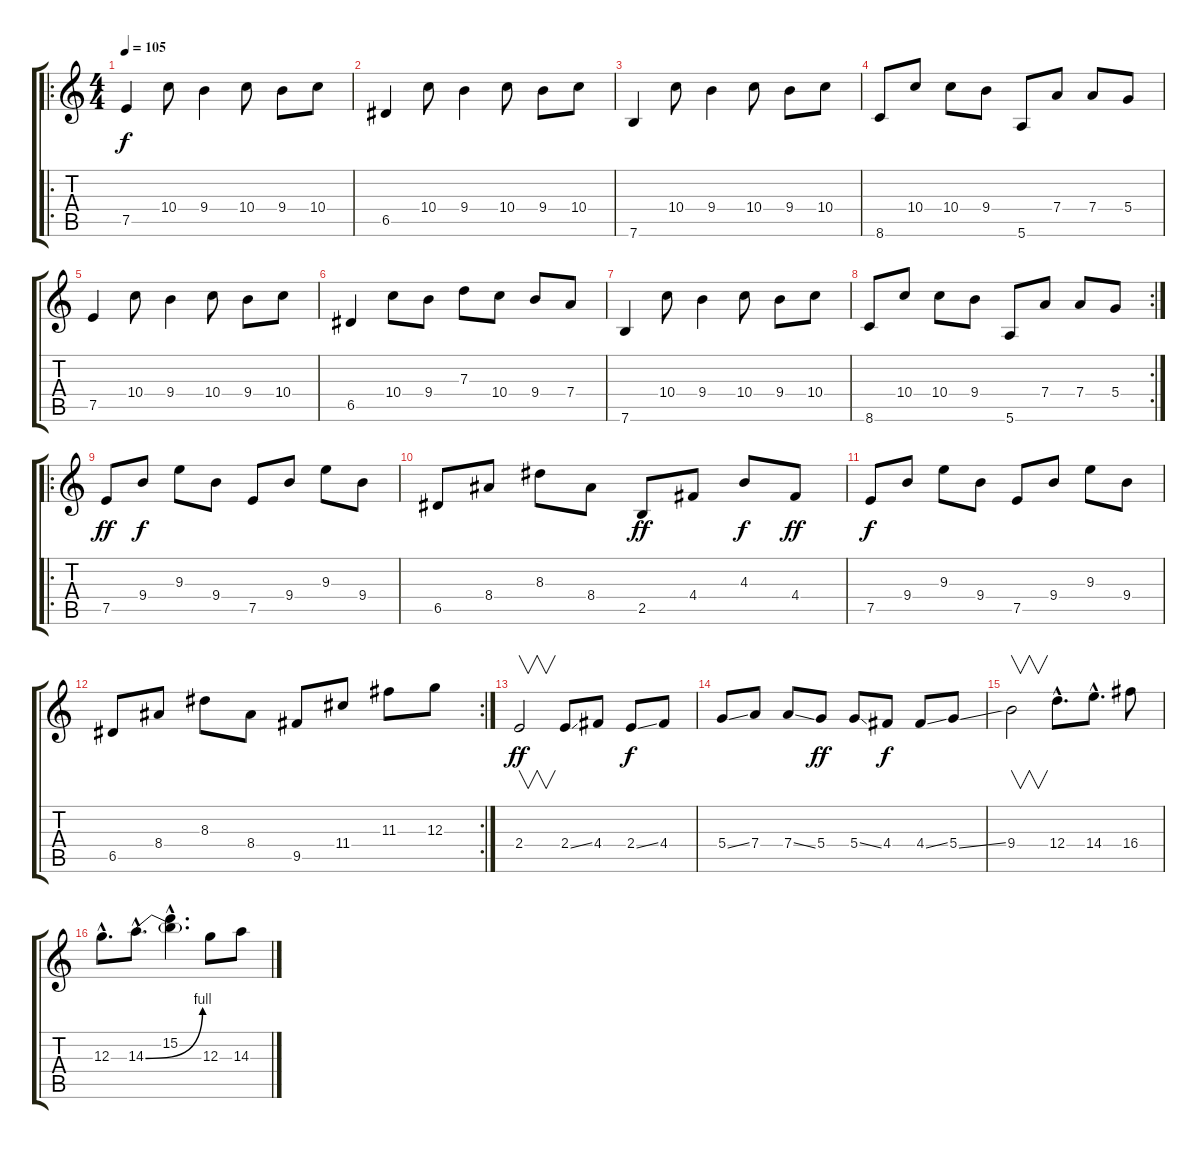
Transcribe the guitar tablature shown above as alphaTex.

\track "" {instrument distortionguitar}
\staff {score tabs}
\tuning (E4 B3 G3 D3 A2 E2) {hide}
\ro
\ts (4 4)
\tempo 105
\clef g2
\ks c
7.5.4{dy f} 10.4.8 9.4.4 10.4.8 9.4.8 10.4.8 |
6.5.4 10.4.8 9.4.4 10.4.8 9.4.8 10.4.8 |
7.6.4 10.4.8 9.4.4 10.4.8 9.4.8 10.4.8 |
8.6.8 10.4.8 10.4.8 9.4.8 5.6.8 7.4.8 7.4.8 5.4.8 |
7.5.4 10.4.8 9.4.4 10.4.8 9.4.8 10.4.8 |
6.5.4 10.4.8 9.4.8 7.3.8 10.4.8 9.4.8 7.4.8 |
7.6.4 10.4.8 9.4.4 10.4.8 9.4.8 10.4.8 |
\rc 2
8.6.8 10.4.8 10.4.8 9.4.8 5.6.8 7.4.8 7.4.8 5.4.8 |
\ro
7.5.8{dy ff} 9.4.8{dy f} 9.3.8 9.4.8 7.5.8 9.4.8 9.3.8 9.4.8 |
6.5.8 8.4.8 8.3.8 8.4.8 2.5.8{dy ff} 4.4.8 4.3.8{dy f} 4.4.8{dy ff} |
7.5.8{dy f} 9.4.8 9.3.8 9.4.8 7.5.8 9.4.8 9.3.8 9.4.8 |
\rc 2
6.5.8 8.4.8 8.3.8 8.4.8 9.5.8 11.4.8 11.3.8 12.3.8 |
2.4.2{v dy ff} 2.4{ss}.8 4.4.8 2.4{ss}.8{dy f} 4.4.8 |
5.4{ss}.8 7.4.8 7.4{ss}.8 5.4.8{dy ff} 5.4{ss}.8 4.4.8{dy f} 4.4{ss}.8 5.4{ss}.8 |
9.4.2{v} 12.4{hac}.8{d} 14.4{hac}.8{d} 16.4.8 |
12.3{hac}.8{d} 14.3{be (bend 0 0 60 4) hac}.8{d} (15.2{hac} 14.3{hac t}).4{d} 12.3.8 14.3.8
